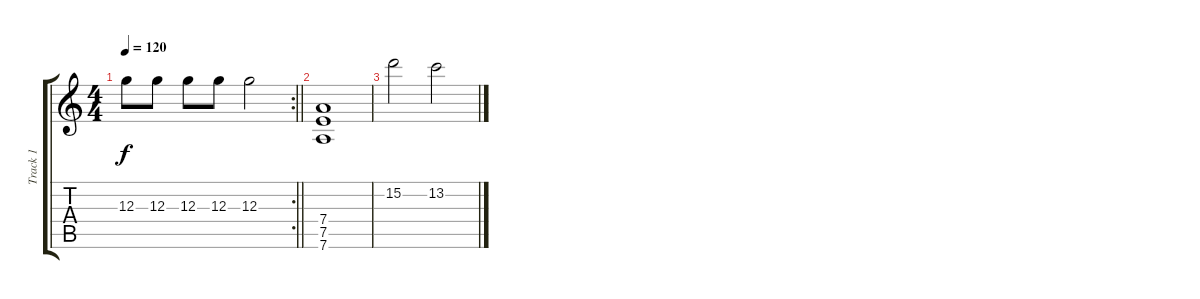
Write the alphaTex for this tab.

\track ("Track 1" "Track 1") {instrument distortionguitar}
\staff {score tabs}
\tuning (E4 B3 G3 D3 A2 D2) {hide}
\rc 2
\ts (4 4)
\tempo 120
\clef g2
\barLineRight lightlight
\ks c
12.3.8{dy f} 12.3.8 12.3.8 12.3.8 12.3.2 |
(7.4 7.5 7.6).1 |
15.2.2 13.2.2
